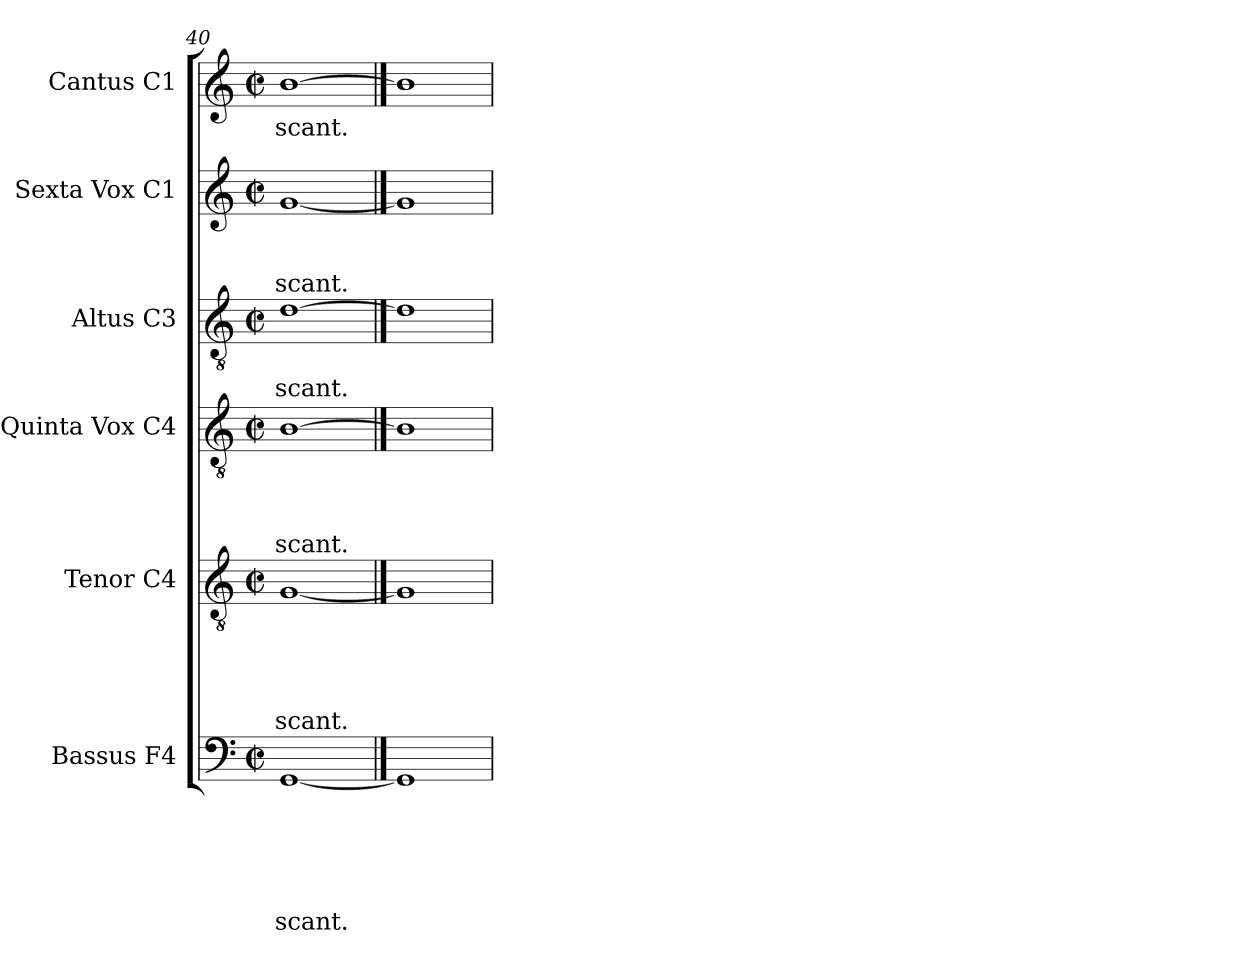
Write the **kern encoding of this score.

**kern	**text	**text	**text	**text	**text	**text	**kern	**text	**text	**text	**text	**text	**kern	**text	**text	**text	**text	**kern	**text	**text	**kern	**text	**text	**text	**kern	**text
*part6	*part6	*part6	*part6	*part6	*part6	*part6	*part5	*part5	*part5	*part5	*part5	*part5	*part4	*part4	*part4	*part4	*part4	*part3	*part3	*part3	*part2	*part2	*part2	*part2	*part1	*part1
*staff6	*staff6	*staff6	*staff6	*staff6	*staff6	*staff6	*staff5	*staff5	*staff5	*staff5	*staff5	*staff5	*staff4	*staff4	*staff4	*staff4	*staff4	*staff3	*staff3	*staff3	*staff2	*staff2	*staff2	*staff2	*staff1	*staff1
*I"Bassus F4	*	*	*	*	*	*	*I"Tenor C4	*	*	*	*	*	*I"Quinta Vox C4	*	*	*	*	*I"Altus C3	*	*	*I"Sexta Vox C1	*	*	*	*I"Cantus C1	*
*I'B	*	*	*	*	*	*	*I'T	*	*	*	*	*	*	*	*	*	*	*I'A	*	*	*	*	*	*	*I'C	*
*clefF4	*	*	*	*	*	*	*clefGv2	*	*	*	*	*	*clefGv2	*	*	*	*	*clefGv2	*	*	*clefG2	*	*	*	*clefG2	*
*k[]	*	*	*	*	*	*	*k[]	*	*	*	*	*	*k[]	*	*	*	*	*k[]	*	*	*k[]	*	*	*	*k[]	*
*C:	*	*	*	*	*	*	*C:	*	*	*	*	*	*C:	*	*	*	*	*C:	*	*	*C:	*	*	*	*C:	*
*M2/2	*	*	*	*	*	*	*M2/2	*	*	*	*	*	*M2/2	*	*	*	*	*M2/2	*	*	*M2/2	*	*	*	*M2/2	*
*met(c|)	*	*	*	*	*	*	*met(c|)	*	*	*	*	*	*met(c|)	*	*	*	*	*met(c|)	*	*	*met(c|)	*	*	*	*met(c|)	*
=40	=40	=40	=40	=40	=40	=40	=40	=40	=40	=40	=40	=40	=40	=40	=40	=40	=40	=40	=40	=40	=40	=40	=40	=40	=40	=40
!	!	!	!	!	!	!LO:LY:b	!	!	!	!	!	!LO:LY:b	!	!	!	!	!LO:LY:b	!	!	!LO:LY:b	!	!	!	!LO:LY:b	!	!LO:LY:b
[1GG	.	.	.	.	.	-scant.	[1G	.	.	.	.	-scant.	[1B	.	.	.	-scant.	[1d	.	-scant.	[1g	.	.	-scant.	[1b	-scant.
==41	==41	==41	==41	==41	==41	==41	==41	==41	==41	==41	==41	==41	==41	==41	==41	==41	==41	==41	==41	==41	==41	==41	==41	==41	==41	==41
1GG]	.	.	.	.	.	.	1G]	.	.	.	.	.	1B]	.	.	.	.	1d]	.	.	1g]	.	.	.	1b]	.
=	=	=	=	=	=	=	=	=	=	=	=	=	=	=	=	=	=	=	=	=	=	=	=	=	=	=
*-	*-	*-	*-	*-	*-	*-	*-	*-	*-	*-	*-	*-	*-	*-	*-	*-	*-	*-	*-	*-	*-	*-	*-	*-	*-	*-
